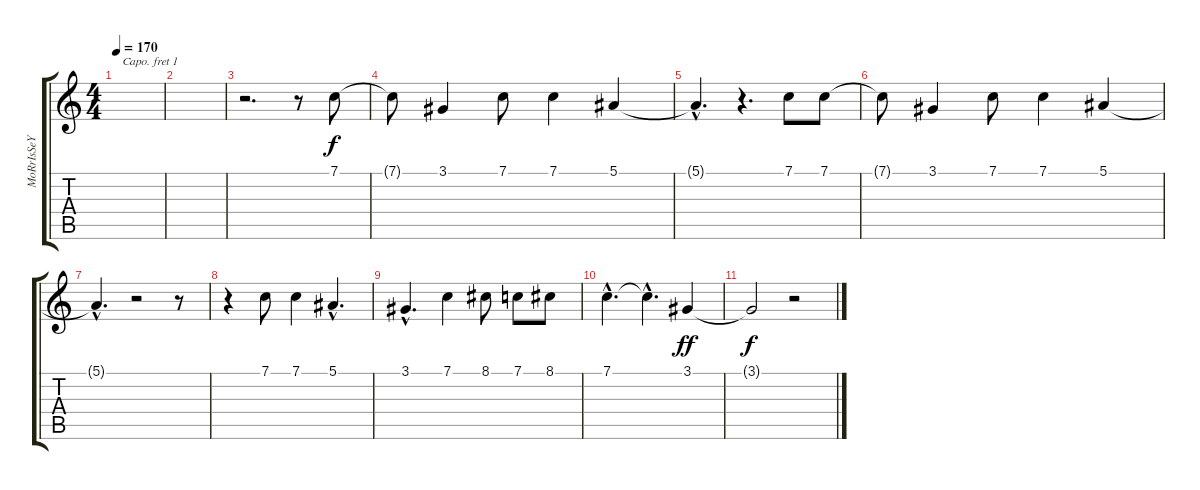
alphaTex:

\track ("MoRrIsSeY" "MoRrIsSeY") {instrument vibraphone}
\staff {score tabs}
\capo 1
\tuning (E4 B3 G3 D3 A2 E2) {hide}
\ts (4 4)
\tempo 170
\clef g2
\ks c
|
|
r.2{d} r.8 7.1.8 |
7.1{t}.8 3.1.4 7.1.8 7.1.4 5.1.4 |
5.1{hac t}.4{d} r.4{d} 7.1.8 7.1.8 |
7.1{t}.8 3.1.4 7.1.8 7.1.4 5.1.4 |
5.1{hac t}.4{d} r.2 r.8 |
r.4 7.1.8 7.1.4 5.1{hac}.4{d} |
3.1{hac}.4{d} 7.1.4 8.1.8 7.1.8 8.1.8 |
7.1{hac}.4{d} 7.1{hac t}.4{d} 3.1.4{dy ff} |
3.1{t}.2{dy f} r.2
